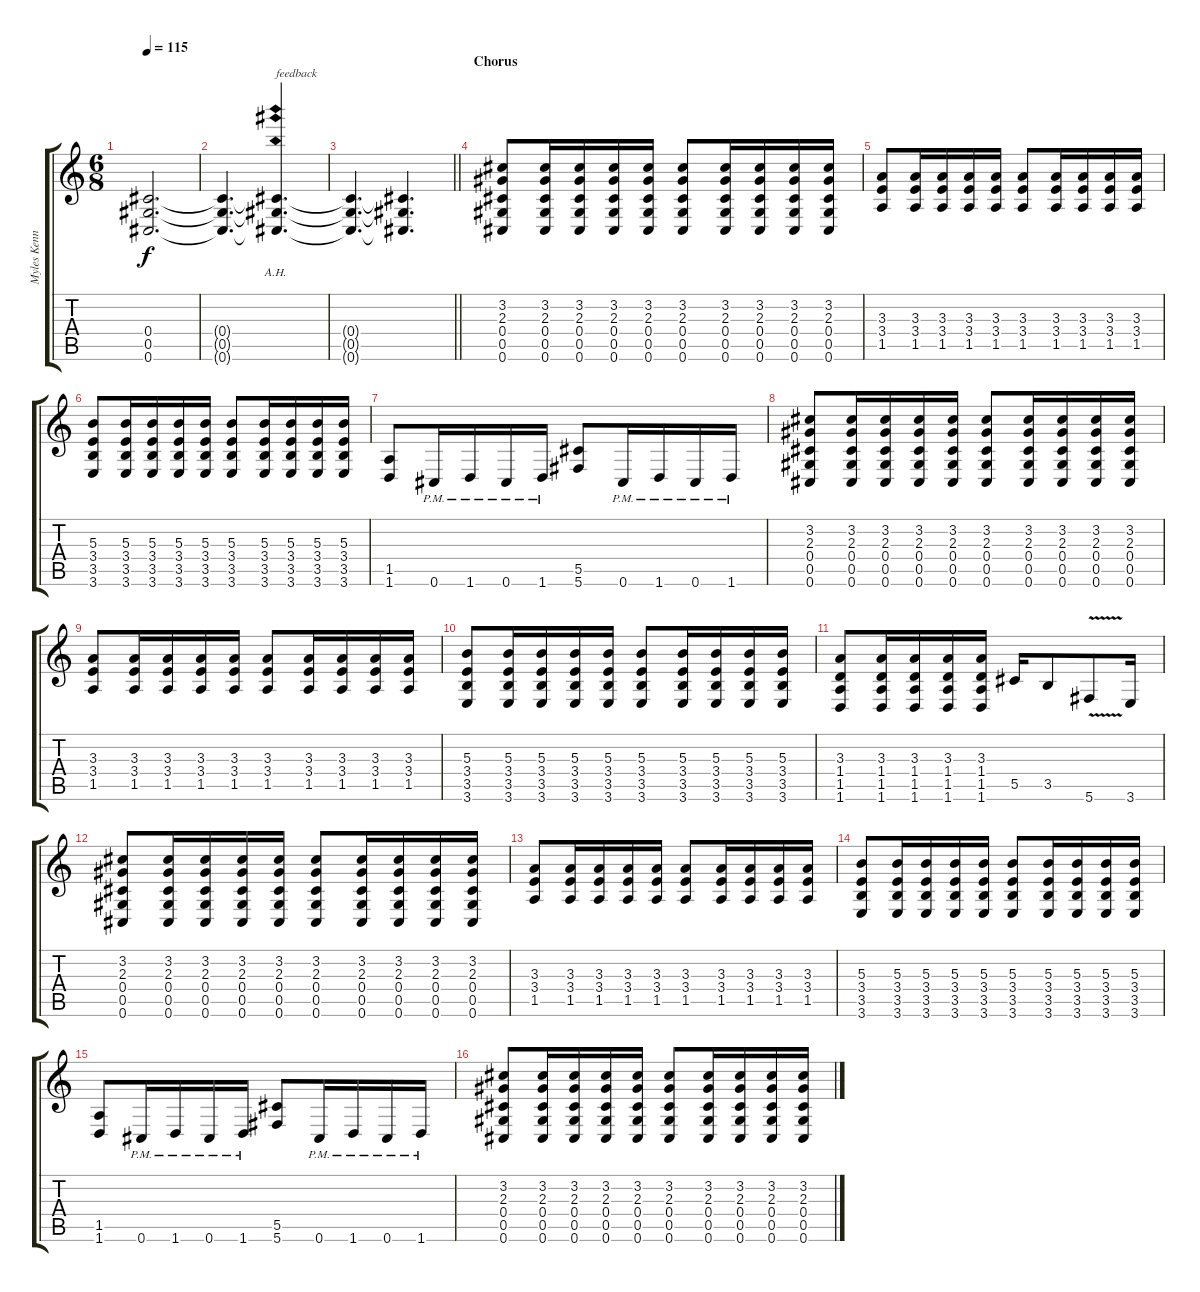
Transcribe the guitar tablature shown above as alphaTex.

\track ("Myles Kennedy" "Myles Kenn") {instrument distortionguitar}
\staff {score tabs}
\tuning (Eb4 Bb3 Gb3 Db3 Ab2 Db2) {hide}
\ts (6 8)
\tempo 115
\clef g2
\ks c
(0.4{t} 0.5{t} 0.6{t}).2{d dy f} |
(0.4{t} 0.5{t} 0.6{t}).4{d} (0.4{ah 15 t} 0.5{ah 8 t} 0.6{ah 15 t}).4{d txt "feedback"} |
\barLineRight lightlight
(0.4{t} 0.5{t} 0.6{t}).4{d volume 13} (0.4{t} 0.5{t} 0.6{t}).4{d} |
\section ("" "Chorus")
(3.2 2.3 0.4 0.5 0.6).8{volume 9} (3.2 2.3 0.4 0.5 0.6).16 (3.2 2.3 0.4 0.5 0.6).16 (3.2 2.3 0.4 0.5 0.6).16 (3.2 2.3 0.4 0.5 0.6).16 (3.2 2.3 0.4 0.5 0.6).8 (3.2 2.3 0.4 0.5 0.6).16 (3.2 2.3 0.4 0.5 0.6).16 (3.2 2.3 0.4 0.5 0.6).16 (3.2 2.3 0.4 0.5 0.6).16 |
(3.3 3.4 1.5).8 (3.3 3.4 1.5).16 (3.3 3.4 1.5).16 (3.3 3.4 1.5).16 (3.3 3.4 1.5).16 (3.3 3.4 1.5).8 (3.3 3.4 1.5).16 (3.3 3.4 1.5).16 (3.3 3.4 1.5).16 (3.3 3.4 1.5).16 |
(5.3 3.4 3.5 3.6).8 (5.3 3.4 3.5 3.6).16 (5.3 3.4 3.5 3.6).16 (5.3 3.4 3.5 3.6).16 (5.3 3.4 3.5 3.6).16 (5.3 3.4 3.5 3.6).8 (5.3 3.4 3.5 3.6).16 (5.3 3.4 3.5 3.6).16 (5.3 3.4 3.5 3.6).16 (5.3 3.4 3.5 3.6).16 |
(1.5 1.6).8 0.6{pm}.16 1.6{pm}.16 0.6{pm}.16 1.6{pm}.16 (5.5 5.6).8 0.6{pm}.16 1.6{pm}.16 0.6{pm}.16 1.6{pm}.16 |
(3.2 2.3 0.4 0.5 0.6).8 (3.2 2.3 0.4 0.5 0.6).16 (3.2 2.3 0.4 0.5 0.6).16 (3.2 2.3 0.4 0.5 0.6).16 (3.2 2.3 0.4 0.5 0.6).16 (3.2 2.3 0.4 0.5 0.6).8 (3.2 2.3 0.4 0.5 0.6).16 (3.2 2.3 0.4 0.5 0.6).16 (3.2 2.3 0.4 0.5 0.6).16 (3.2 2.3 0.4 0.5 0.6).16 |
(3.3 3.4 1.5).8 (3.3 3.4 1.5).16 (3.3 3.4 1.5).16 (3.3 3.4 1.5).16 (3.3 3.4 1.5).16 (3.3 3.4 1.5).8 (3.3 3.4 1.5).16 (3.3 3.4 1.5).16 (3.3 3.4 1.5).16 (3.3 3.4 1.5).16 |
(5.3 3.4 3.5 3.6).8 (5.3 3.4 3.5 3.6).16 (5.3 3.4 3.5 3.6).16 (5.3 3.4 3.5 3.6).16 (5.3 3.4 3.5 3.6).16 (5.3 3.4 3.5 3.6).8 (5.3 3.4 3.5 3.6).16 (5.3 3.4 3.5 3.6).16 (5.3 3.4 3.5 3.6).16 (5.3 3.4 3.5 3.6).16 |
(3.3 1.4 1.5 1.6).8 (3.3 1.4 1.5 1.6).16 (3.3 1.4 1.5 1.6).16 (3.3 1.4 1.5 1.6).16 (3.3 1.4 1.5 1.6).16 5.5.16 3.5.8 5.6{v}.8 3.6.16 |
(3.2 2.3 0.4 0.5 0.6).8 (3.2 2.3 0.4 0.5 0.6).16 (3.2 2.3 0.4 0.5 0.6).16 (3.2 2.3 0.4 0.5 0.6).16 (3.2 2.3 0.4 0.5 0.6).16 (3.2 2.3 0.4 0.5 0.6).8 (3.2 2.3 0.4 0.5 0.6).16 (3.2 2.3 0.4 0.5 0.6).16 (3.2 2.3 0.4 0.5 0.6).16 (3.2 2.3 0.4 0.5 0.6).16 |
(3.3 3.4 1.5).8 (3.3 3.4 1.5).16 (3.3 3.4 1.5).16 (3.3 3.4 1.5).16 (3.3 3.4 1.5).16 (3.3 3.4 1.5).8 (3.3 3.4 1.5).16 (3.3 3.4 1.5).16 (3.3 3.4 1.5).16 (3.3 3.4 1.5).16 |
(5.3 3.4 3.5 3.6).8 (5.3 3.4 3.5 3.6).16 (5.3 3.4 3.5 3.6).16 (5.3 3.4 3.5 3.6).16 (5.3 3.4 3.5 3.6).16 (5.3 3.4 3.5 3.6).8 (5.3 3.4 3.5 3.6).16 (5.3 3.4 3.5 3.6).16 (5.3 3.4 3.5 3.6).16 (5.3 3.4 3.5 3.6).16 |
(1.5 1.6).8 0.6{pm}.16 1.6{pm}.16 0.6{pm}.16 1.6{pm}.16 (5.5 5.6).8 0.6{pm}.16 1.6{pm}.16 0.6{pm}.16 1.6{pm}.16 |
(3.2 2.3 0.4 0.5 0.6).8 (3.2 2.3 0.4 0.5 0.6).16 (3.2 2.3 0.4 0.5 0.6).16 (3.2 2.3 0.4 0.5 0.6).16 (3.2 2.3 0.4 0.5 0.6).16 (3.2 2.3 0.4 0.5 0.6).8 (3.2 2.3 0.4 0.5 0.6).16 (3.2 2.3 0.4 0.5 0.6).16 (3.2 2.3 0.4 0.5 0.6).16 (3.2 2.3 0.4 0.5 0.6).16
